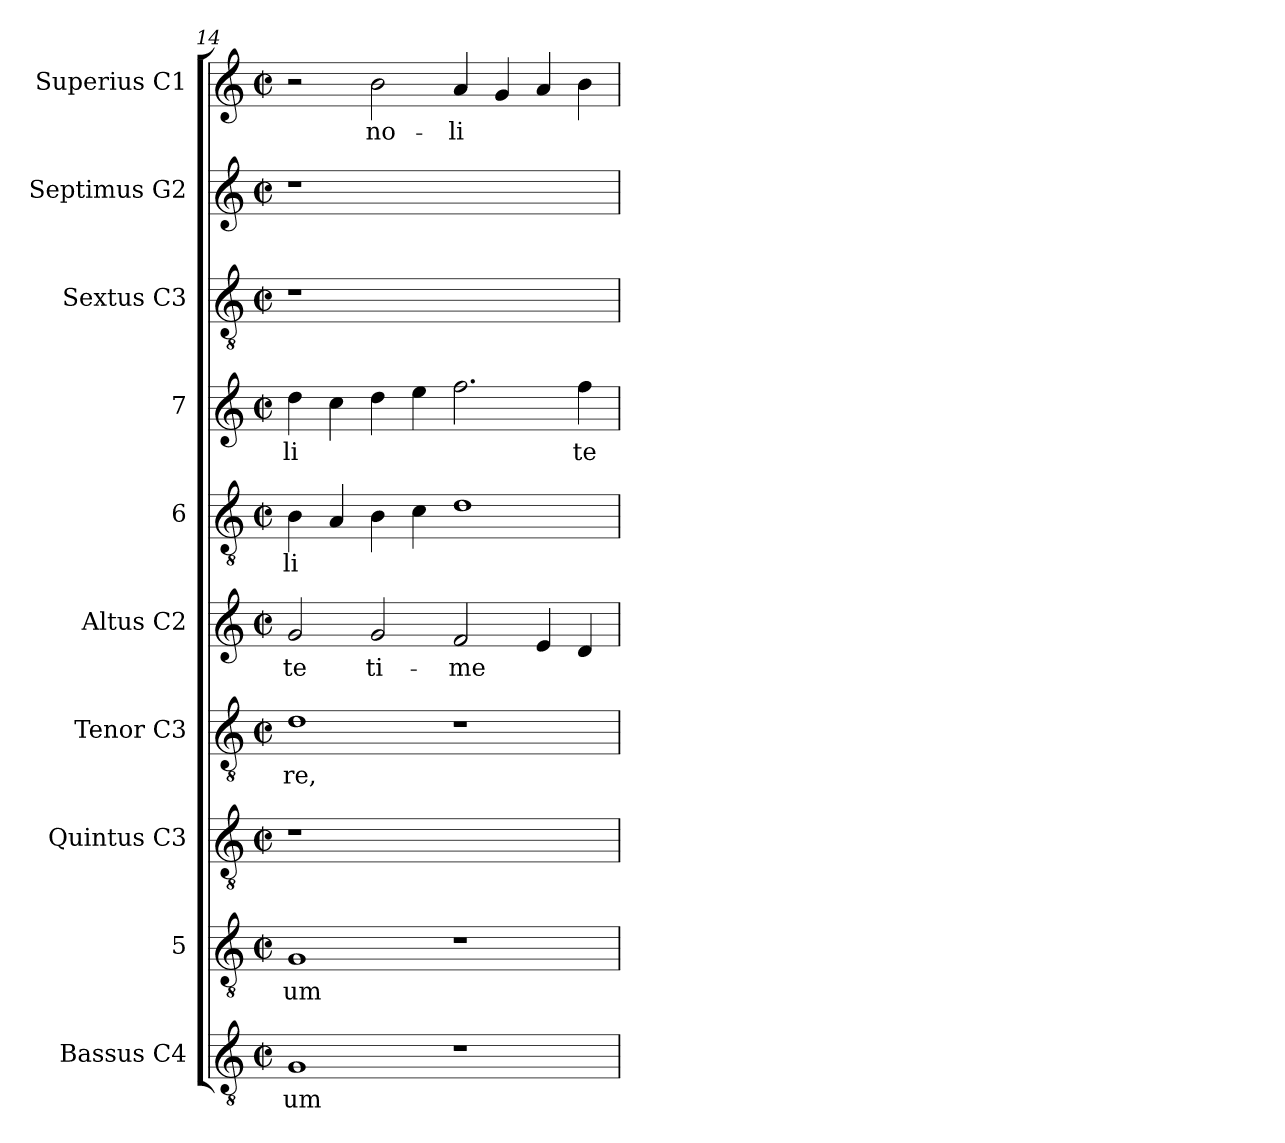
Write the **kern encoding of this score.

**kern	**text	**kern	**text	**kern	**kern	**text	**kern	**text	**kern	**text	**kern	**text	**kern	**kern	**kern	**text
*part10	*part10	*part9	*part9	*part8	*part7	*part7	*part6	*part6	*part5	*part5	*part4	*part4	*part3	*part2	*part1	*part1
*staff10	*staff10	*staff9	*staff9	*staff8	*staff7	*staff7	*staff6	*staff6	*staff5	*staff5	*staff4	*staff4	*staff3	*staff2	*staff1	*staff1
*I"Bassus  C4	*	*I"5	*	*I"Quintus  C3	*I"Tenor  C3	*	*I"Altus  C2	*	*I"6	*	*I"7	*	*I"Sextus  C3	*I"Septimus  G2	*I"Superius  C1	*
*I'B	*	*	*	*	*I'T	*	*I'A	*	*	*	*	*	*	*	*I'S	*
*clefGv2	*	*clefGv2	*	*clefGv2	*clefGv2	*	*clefG2	*	*clefGv2	*	*clefG2	*	*clefGv2	*clefG2	*clefG2	*
*k[]	*	*k[]	*	*k[]	*k[]	*	*k[]	*	*k[]	*	*k[]	*	*k[]	*k[]	*k[]	*
*C:	*	*C:	*	*C:	*C:	*	*C:	*	*C:	*	*C:	*	*C:	*C:	*C:	*
*M2/2	*	*M2/2	*	*M2/2	*M2/2	*	*M2/2	*	*M2/2	*	*M2/2	*	*M2/2	*M2/2	*M2/2	*
*met(c|)	*	*met(c|)	*	*met(c|)	*met(c|)	*	*met(c|)	*	*met(c|)	*	*met(c|)	*	*met(c|)	*met(c|)	*met(c|)	*
=14	=14	=14	=14	=14	=14	=14	=14	=14	=14	=14	=14	=14	=14	=14	=14	=14
!	!LO:LY:b:cj	!	!LO:LY:b:cj	!	!	!LO:LY:b:cj	!	!LO:LY:b:cj	!	!LO:LY:b:cj	!	!LO:LY:b:cj	!	!	!	!
1G	-um	1G	-um	1r	1d	-re,	2g/	-te	4B\	-li-	4dd\	-li-	1r	1r	2r	.
!	!	!	!	!	!	!	!	!	!	!LO:LY:b:cj	!	!LO:LY:b:cj	!	!	!	!
.	.	.	.	.	.	.	.	.	4A/	--	4cc\	--	.	.	.	.
!	!	!	!	!	!	!	!	!LO:LY:b:cj	!	!LO:LY:b:cj	!	!LO:LY:b:cj	!	!	!	!LO:LY:b:cj
.	.	.	.	.	.	.	2g/	ti-	4B\	--	4dd\	--	.	.	2b\	no-
!	!	!	!	!	!	!	!	!	!	!LO:LY:b:cj	!	!LO:LY:b:cj	!	!	!	!
.	.	.	.	.	.	.	.	.	4c\	--	4ee\	--	.	.	.	.
!	!	!	!	!	!	!	!	!LO:LY:b:cj	!	!LO:LY:b:cj	!	!LO:LY:b:cj	!	!	!	!LO:LY:b:cj
1r	.	1r	.	1ryy	1r	.	2f/	-me-	1d	--	2.ff\	--	1ryy	1ryy	4a/	-li-
!	!	!	!	!	!	!	!	!	!	!	!	!	!	!	!	!LO:LY:b:cj
.	.	.	.	.	.	.	.	.	.	.	.	.	.	.	4g/	--
!	!	!	!	!	!	!	!	!LO:LY:b:cj	!	!	!	!	!	!	!	!LO:LY:b:cj
.	.	.	.	.	.	.	4e/	--	.	.	.	.	.	.	4a/	--
!	!	!	!	!	!	!	!	!LO:LY:b:cj	!	!	!	!LO:LY:b:cj	!	!	!	!LO:LY:b:cj
.	.	.	.	.	.	.	4d/	--	.	.	4ff\	-te	.	.	4b\	--
=	=	=	=	=	=	=	=	=	=	=	=	=	=	=	=	=
*-	*-	*-	*-	*-	*-	*-	*-	*-	*-	*-	*-	*-	*-	*-	*-	*-
